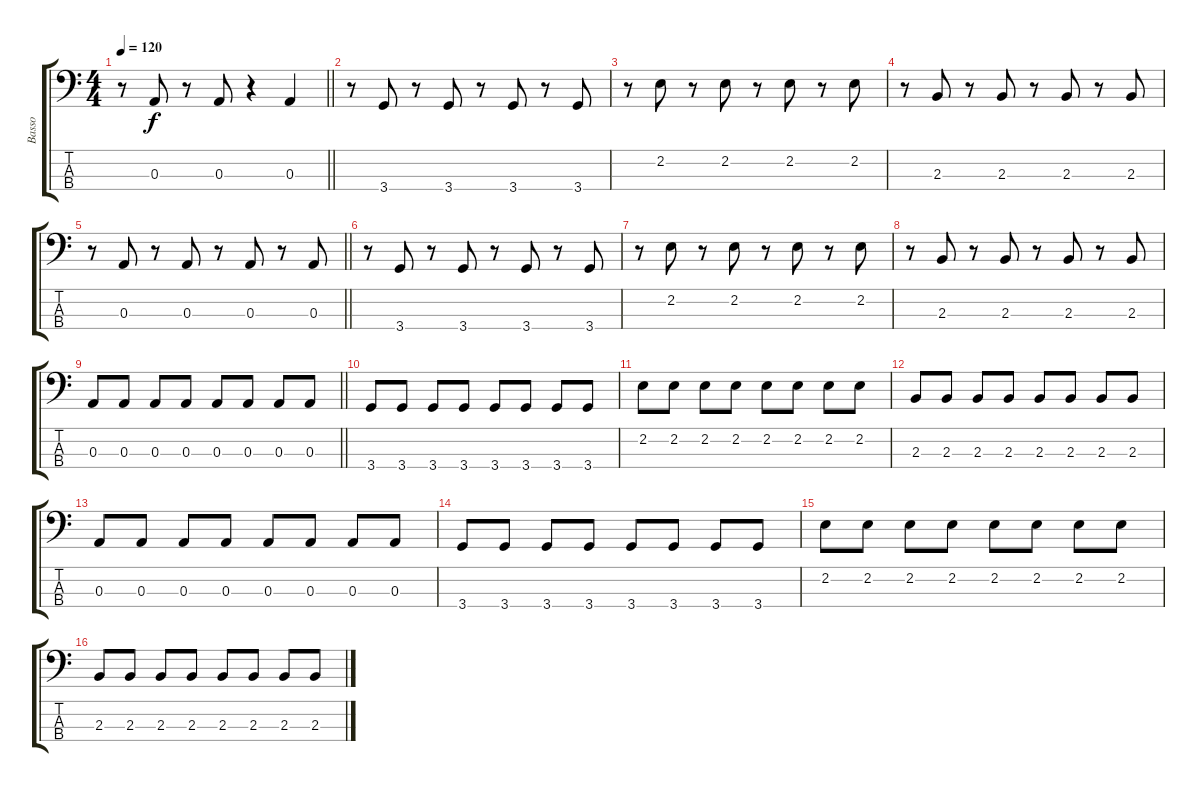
\track ("Basso" "Basso") {instrument fretlessbass}
\staff {score tabs}
\tuning (G2 D2 A1 E1) {hide}
\ts (4 4)
\tempo 120
\clef f4
\barLineRight lightlight
\ks c
r.8{dy f} 0.3.8 r.8 0.3.8 r.4 0.3.4 |
r.8 3.4.8 r.8 3.4.8 r.8 3.4.8 r.8 3.4.8 |
r.8 2.2.8 r.8 2.2.8 r.8 2.2.8 r.8 2.2.8 |
r.8 2.3.8 r.8 2.3.8 r.8 2.3.8 r.8 2.3.8 |
\barLineRight lightlight
r.8 0.3.8 r.8 0.3.8 r.8 0.3.8 r.8 0.3.8 |
r.8 3.4.8 r.8 3.4.8 r.8 3.4.8 r.8 3.4.8 |
r.8 2.2.8 r.8 2.2.8 r.8 2.2.8 r.8 2.2.8 |
r.8 2.3.8 r.8 2.3.8 r.8 2.3.8 r.8 2.3.8 |
\barLineRight lightlight
0.3.8 0.3.8 0.3.8 0.3.8 0.3.8 0.3.8 0.3.8 0.3.8 |
3.4.8 3.4.8 3.4.8 3.4.8 3.4.8 3.4.8 3.4.8 3.4.8 |
2.2.8 2.2.8 2.2.8 2.2.8 2.2.8 2.2.8 2.2.8 2.2.8 |
2.3.8 2.3.8 2.3.8 2.3.8 2.3.8 2.3.8 2.3.8 2.3.8 |
0.3.8 0.3.8 0.3.8 0.3.8 0.3.8 0.3.8 0.3.8 0.3.8 |
3.4.8 3.4.8 3.4.8 3.4.8 3.4.8 3.4.8 3.4.8 3.4.8 |
2.2.8 2.2.8 2.2.8 2.2.8 2.2.8 2.2.8 2.2.8 2.2.8 |
2.3.8 2.3.8 2.3.8 2.3.8 2.3.8 2.3.8 2.3.8 2.3.8
